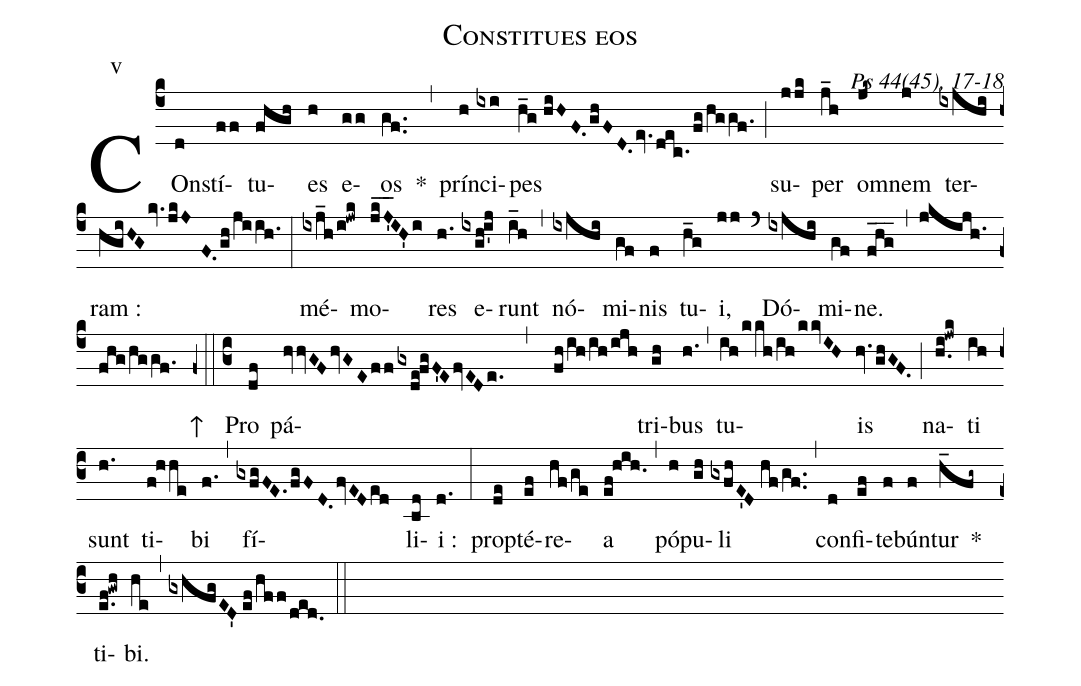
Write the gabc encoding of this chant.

name:Constitues eos;
commentary: Ps 44(45), 17-18;
mode:v;
%%
(c4) COn(d)stí(ff)tu(fhgh)es(h) e(gg)os(gf..) *(,) prín(h)ci(ixi)pes(h_g//hiHF./ghFD./ev./dec./fg/hggf.) (;) su(jjk)per(j_h) om(jk~)nem(j) ter(ixjhi)ram~:(hgiHG/kv.jkJF./gh/jiih.) (:) mé(ixj_h/i!jwk)mo(jk_J'_IH'i)res(h.) e(ixgh!i'j)runt(i_h) (,) nó(ixjhi)mi(gf)nis(f) tu(h_g)i,(jj) (`) Dó(ixjhi)mi(gf)ne.(fhg___) (,) (jkijh./fhg/hggf.) ↑(z0::c3) Pro(df) pá(hvvGF/hvGE/ff/gxde!fgF'E/fvEDe. , fh/ih/ih/ijh)tri(gh)bus(h.) (,) tu(ih/kkh/ih/kkvIH)is(hv.ghGF.) (;) na(h.i!jwk)ti(ih) sunt(h.) ti(f!hhe)bi(f.) (,) fí(gxfgFE./fgFD./fvED/ed//)li(bd)i~:(d.) (:) prop(de)té(ef)re(hf/ge)a(ef!hih.) (,) pó(h)pu(gh)li(gxfhE'D//hf/gf..) (,) con(d)fi(ef)te(f)bún(f)tur(h_fg~) *() ti(e.f!gwh)bi.(he) (,) (gxhfgED'//ef/hff/ded.) (::)
